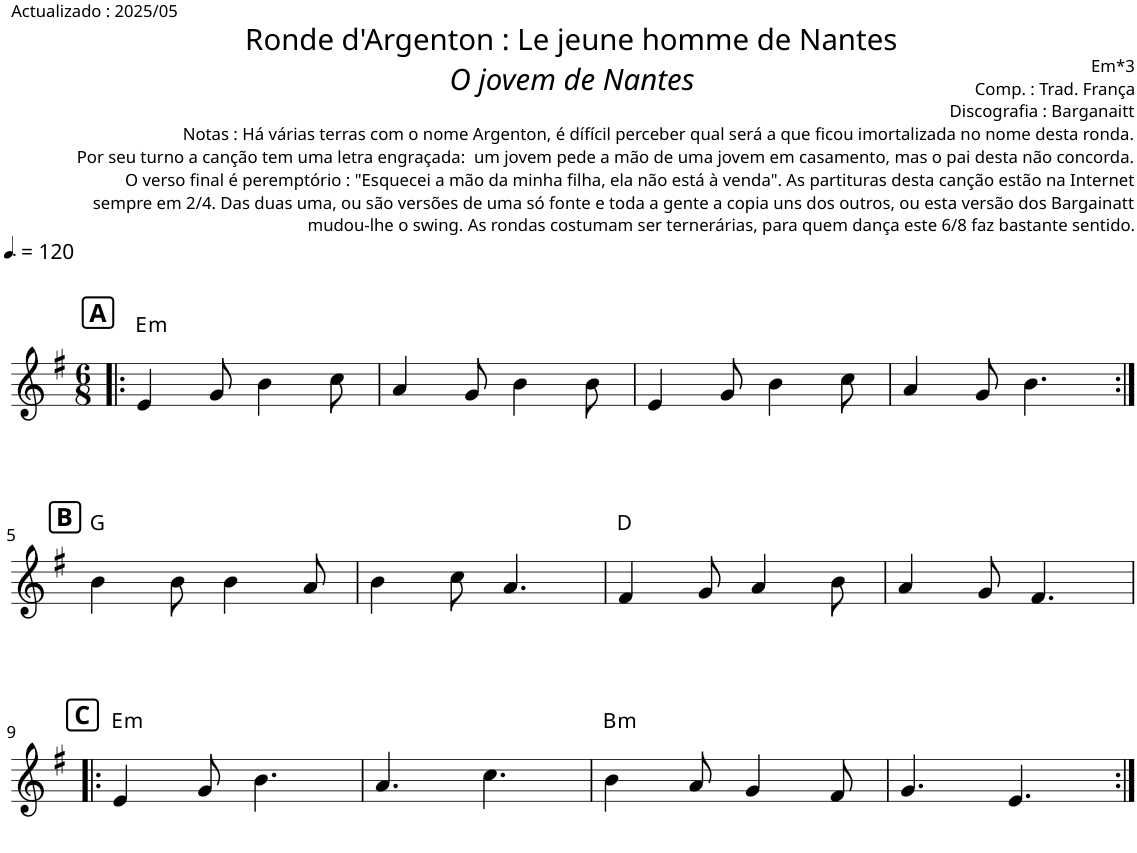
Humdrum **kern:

**kern	**harte
*part1	*part1
*staff1	*
*I"Piano	*
*I'Pno.	*
*clefG2	*
*k[f#]	*
*M6/8	*
*MM180	*
!!LO:REH:place=s1:a:B:cj:fs=12:t=A
=1!|:	=1!|:
!	!LO:H:kt=m
4e/	E:min
8g/	.
4b\	.
8cc\	.
=2	=2
4a/	.
8g/	.
4b\	.
8b\	.
=3	=3
4e/	.
8g/	.
4b\	.
8cc\	.
=4	=4
4a/	.
8g/	.
4.b\	.
!!LO:LB:g=z
!!LO:REH:place=s1:a:B:cj:fs=12:t=B
=5:|!	=5:|!
4b\	G:maj
8b\	.
4b\	.
8a/	.
=6	=6
4b\	.
8cc\	.
4.a/	.
=7	=7
4f#/	D:maj
8g/	.
4a/	.
8b\	.
=8	=8
4a/	.
8g/	.
4.f#/	.
!!LO:LB:g=z
!!LO:REH:place=s1:a:B:cj:fs=12:t=C
=9!|:	=9!|:
!	!LO:H:kt=m
4e/	E:min
8g/	.
4.b\	.
=10	=10
4.a/	.
4.cc\	.
=11	=11
!	!LO:H:kt=m
4b\	B:min
8a/	.
4g/	.
8f#/	.
=12	=12
4.g/	.
4.e/	.
=:|!	=:|!
*-	*-
